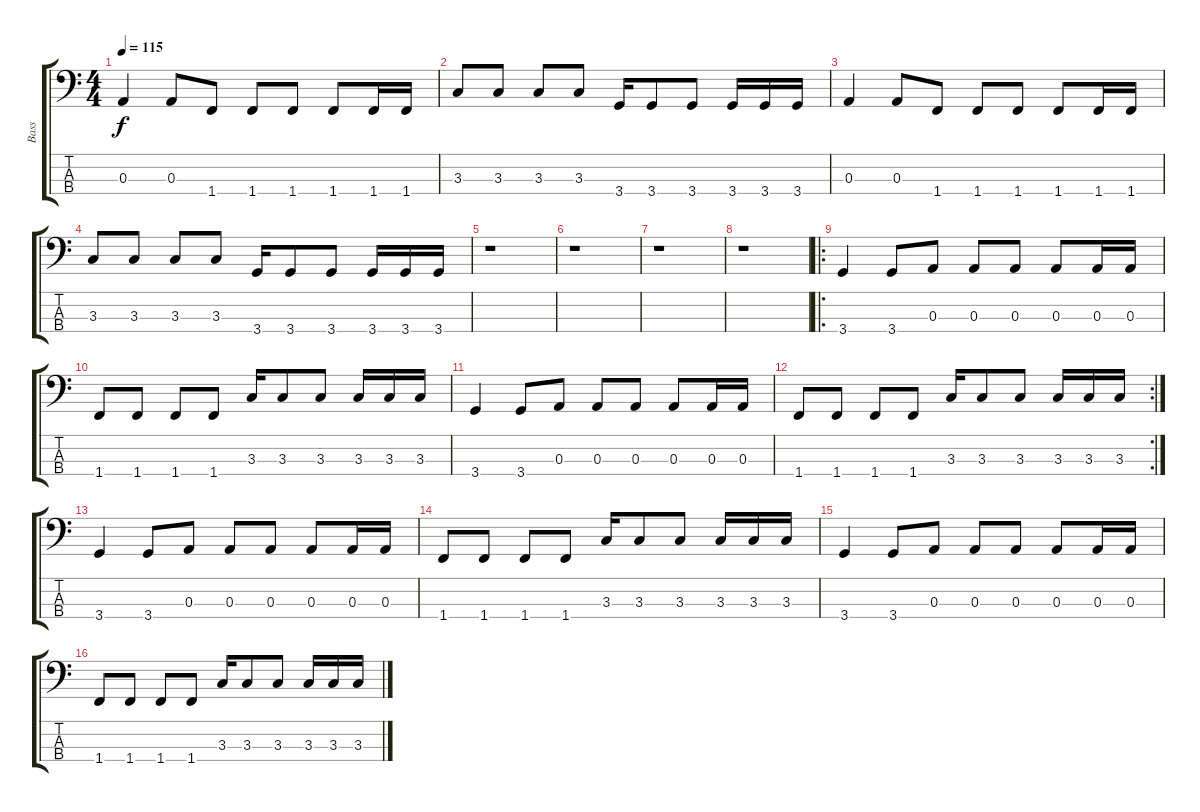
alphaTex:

\track ("Bass" "Bass") {instrument electricbassfinger}
\staff {score tabs}
\tuning (G2 D2 A1 E1) {hide}
\ts (4 4)
\tempo 115
\clef f4
\ks c
0.3.4{dy f} 0.3.8 1.4.8 1.4.8 1.4.8 1.4.8 1.4.16 1.4.16 |
3.3.8 3.3.8 3.3.8 3.3.8 3.4.16 3.4.8 3.4.8 3.4.16 3.4.16 3.4.16 |
0.3.4 0.3.8 1.4.8 1.4.8 1.4.8 1.4.8 1.4.16 1.4.16 |
3.3.8 3.3.8 3.3.8 3.3.8 3.4.16 3.4.8 3.4.8 3.4.16 3.4.16 3.4.16 |
r.1 |
r.1 |
r.1 |
r.1 |
\ro
3.4.4 3.4.8 0.3.8 0.3.8 0.3.8 0.3.8 0.3.16 0.3.16 |
1.4.8 1.4.8 1.4.8 1.4.8 3.3.16 3.3.8 3.3.8 3.3.16 3.3.16 3.3.16 |
3.4.4 3.4.8 0.3.8 0.3.8 0.3.8 0.3.8 0.3.16 0.3.16 |
\rc 2
1.4.8 1.4.8 1.4.8 1.4.8 3.3.16 3.3.8 3.3.8 3.3.16 3.3.16 3.3.16 |
3.4.4 3.4.8 0.3.8 0.3.8 0.3.8 0.3.8 0.3.16 0.3.16 |
1.4.8 1.4.8 1.4.8 1.4.8 3.3.16 3.3.8 3.3.8 3.3.16 3.3.16 3.3.16 |
3.4.4 3.4.8 0.3.8 0.3.8 0.3.8 0.3.8 0.3.16 0.3.16 |
1.4.8 1.4.8 1.4.8 1.4.8 3.3.16 3.3.8 3.3.8 3.3.16 3.3.16 3.3.16
